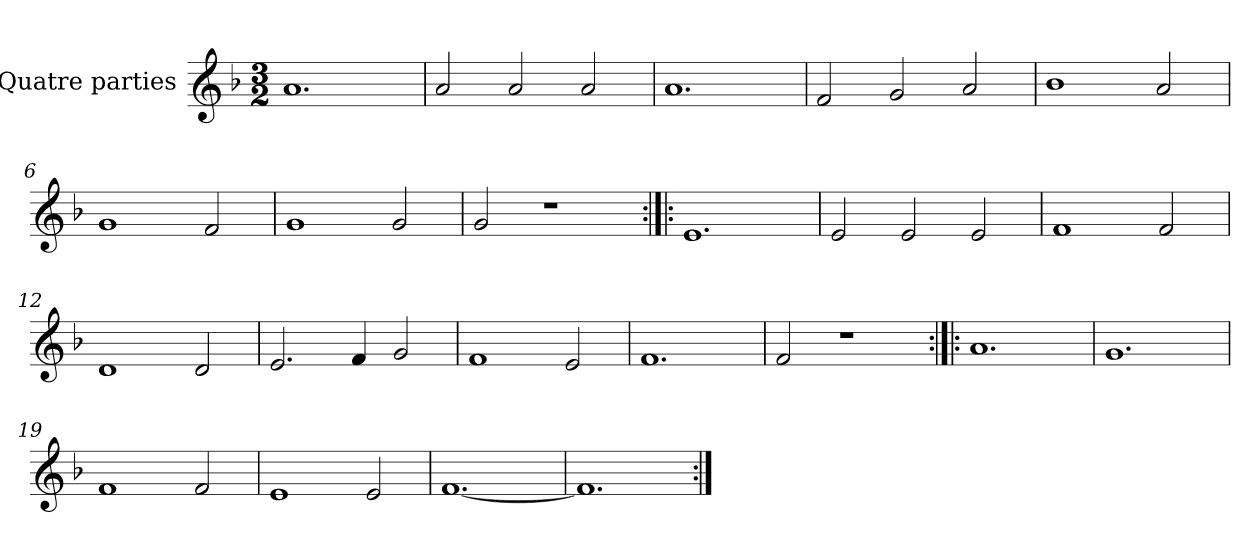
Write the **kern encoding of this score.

**kern
*part1
*staff1
*I"Quatre parties
*clefG2
*k[b-]
*M3/2
*MM180
=1
1.a
=2
2a/
2a/
2a/
=3
1.a
=4
2f/
2g/
2a/
=5
1b-
2a/
=6
1g
2f/
=7
1g
2g/
=8
2g/
1r
=9:|!|:
1.e
=10
2e/
2e/
2e/
=11
1f
2f/
=12
1d
2d/
=13
2.e/
4f/
2g/
=14
1f
2e/
=15
1.f
=16
2f/
1r
=17:|!|:
1.a
=18
1.g
=19
1f
2f/
=20
1e
2e/
=21
[1.f
=22
1.f]
=:|!
*-
